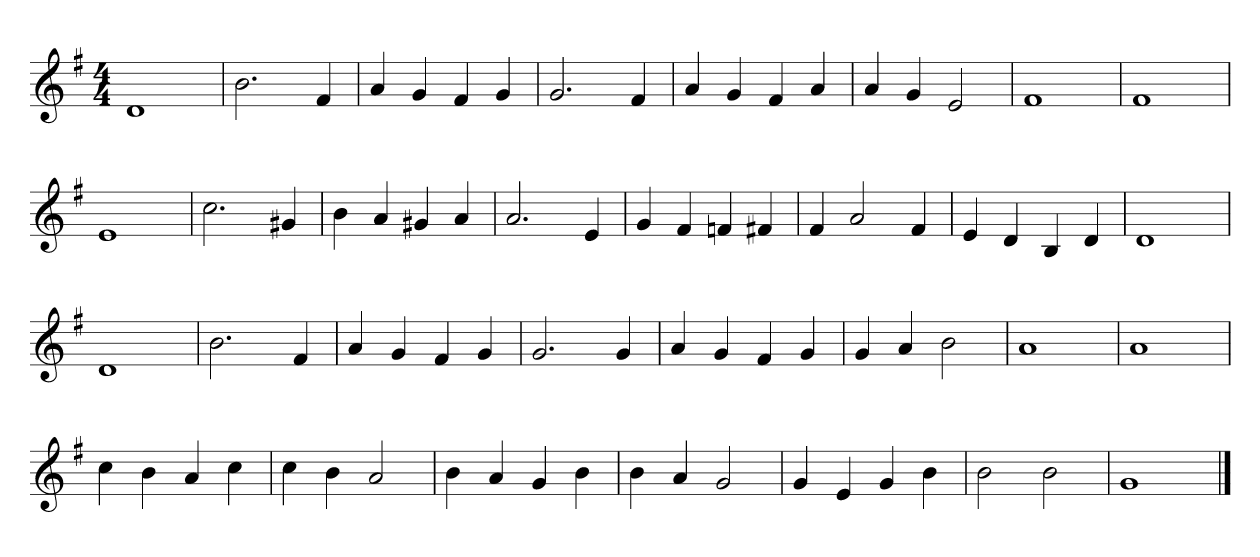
**kern
*part1
*staff1
*clefG2
*k[f#]
*M4/4
=
1d
=
2.b\
4f#/
=
4a/
4g/
4f#/
4g/
=
2.g/
4f#/
=
4a/
4g/
4f#/
4a/
=
4a/
4g/
2e/
=
1f#
=
1f#
=
1e
=
2.cc\
4g#X/
=
4b\
4a/
4g#X/
4a/
=
2.a/
4e/
=
4g/
4f#/
4fn/
4f#X/
=
4f#/
2a/
4f#/
=
4e/
4d/
4B/
4d/
=
1d
=
1d
=
2.b\
4f#/
=
4a/
4g/
4f#/
4g/
=
2.g/
4g/
=
4a/
4g/
4f#/
4g/
=
4g/
4a/
2b\
=
1a
=
1a
=
4cc\
4b\
4a/
4cc\
=
4cc\
4b\
2a/
=
4b\
4a/
4g/
4b\
=
4b\
4a/
2g/
=
4g/
4e/
4g/
4b\
=
2b\
2b\
=
1g
==
*-
